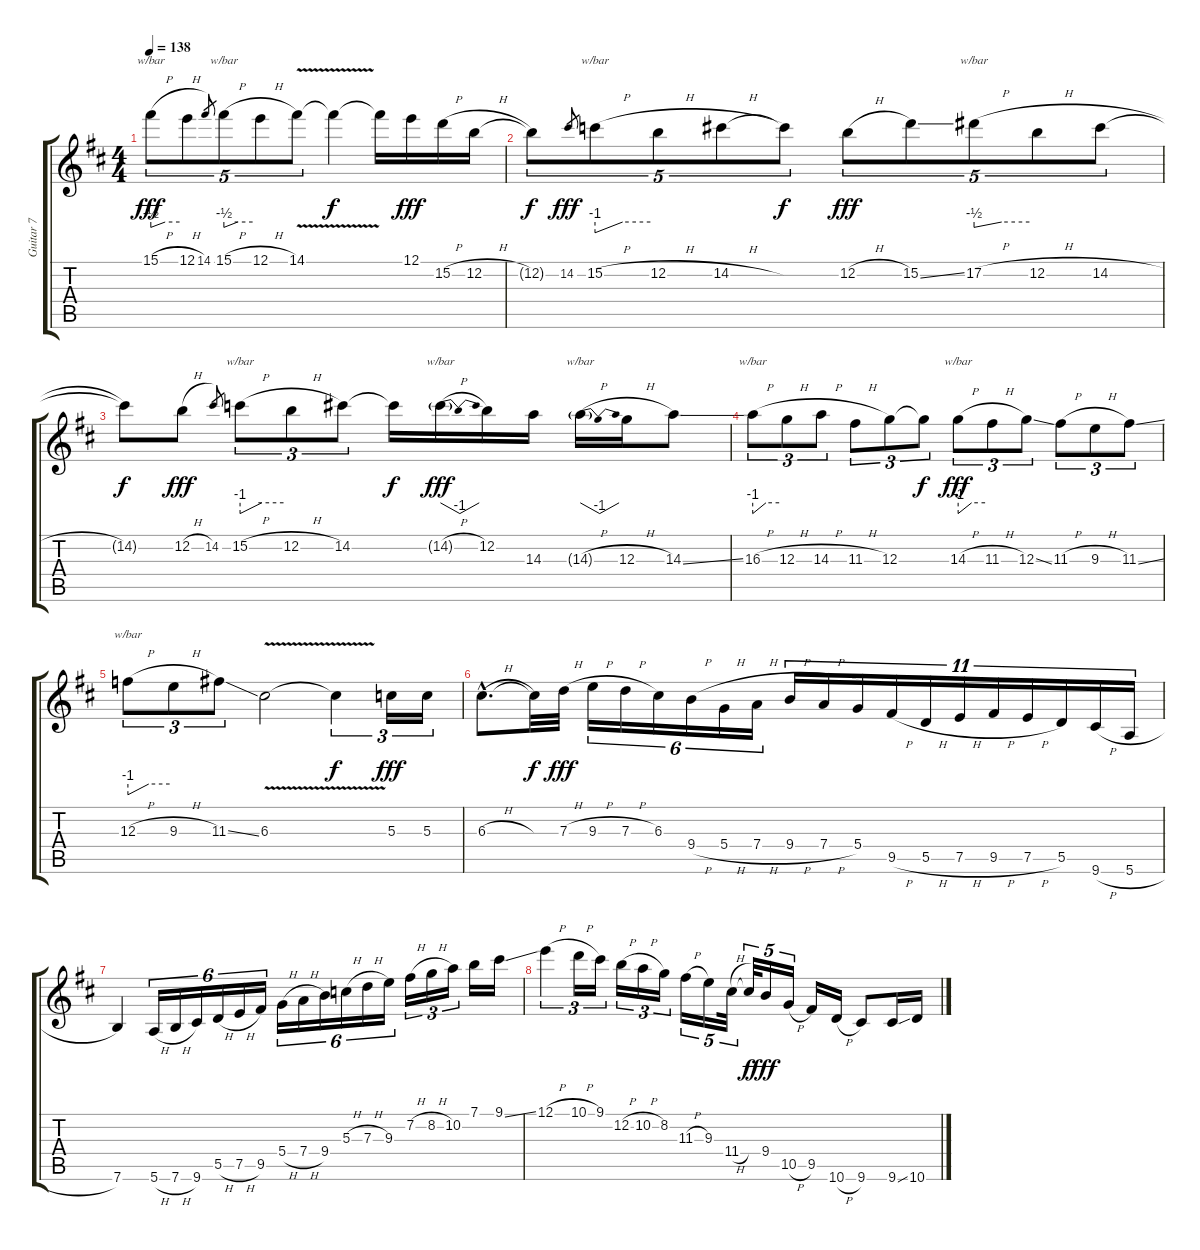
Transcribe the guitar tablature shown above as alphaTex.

\track ("Guitar 7" "Guitar 7") {instrument distortionguitar}
\staff {score tabs}
\tuning (E4 B3 G3 D3 A2 E2) {hide}
\ts (4 4)
\tempo 138
\clef g2
\ks d
15.1{h}.8{tu (5 4) tbe (custom default 0 -2 30 0 60 0) dy fff} 12.1{h}.8{tu (5 4)} 14.1.8{gr} 15.1{h}.8{tu (5 4) tbe (custom default 0 -2 29 0 60 0)} 12.1{h}.8{tu (5 4)} 14.1{v}.8{tu (5 4)} 14.1{t}.4{dy f} 14.1{t}.16 12.1.16{dy fff} 15.2{h}.16 12.2{h}.16 |
12.2{t}.8{tu (5 4) dy f} 14.2.8{gr dy fff} 15.2{h}.8{tu (5 4) tbe (custom default 0 -4 30 0 60 0)} 12.2{h}.8{tu (5 4)} 14.2{h}.8{tu (5 4)} 14.2{t}.8{tu (5 4) dy f} 12.2{h}.8{tu (5 4) dy fff} 15.2{ss}.8{tu (5 4)} 17.2{h}.8{tu (5 4) tbe (custom default 0 -2 30 0 60 0)} 12.2{h}.8{tu (5 4)} 14.2{h}.8{tu (5 4)} |
14.2{t}.8{dy f} 12.2{h}.8{dy fff} 14.2.8{gr} 15.2{h}.8{tu (3 2) tbe (custom default 0 -4 30 0 60 0)} 12.2{h}.8{tu (3 2)} 14.2.8{tu (3 2)} 14.2{t}.16{dy f} 14.2{h g}.16{tbe (dip default 0 0 30 -4 60 0) dy fff} 12.2.16 14.3.16 14.3{h g}.16{tbe (dip default 0 0 30 -4 60 0)} 12.3{h}.16 14.3{ss}.8 |
16.3{h}.8{tu (3 2) tbe (custom default 0 -4 30 0 60 0)} 12.3{h}.8{tu (3 2)} 14.3{h}.8{tu (3 2)} 11.3{h}.8{tu (3 2)} 12.3.8{tu (3 2)} 12.3{t}.8{tu (3 2) dy f} 14.3{h}.8{tu (3 2) tbe (custom default 0 -4 30 0 60 0) dy fff} 11.3{h}.8{tu (3 2)} 12.3{ss}.8{tu (3 2)} 11.3{h}.8{tu (3 2)} 9.3{h}.8{tu (3 2)} 11.3{ss}.8{tu (3 2)} |
12.3{h}.8{tu (3 2) tbe (custom default 0 -4 30 0 60 0)} 9.3{h}.8{tu (3 2)} 11.3{ss}.8{tu (3 2)} 6.3{v}.2 6.3{t}.4{tu (3 2) dy f} 5.3.16{tu (3 2) dy fff} 5.3.16{tu (3 2)} |
6.3{h hac}.8{d} 6.3{t}.32{dy f} 7.3{h}.32{dy fff} 9.3{h}.16{tu (6 4)} 7.3{h}.16{tu (6 4)} 6.3.16{tu (6 4)} 9.4{h}.16{tu (6 4)} 5.4{h}.16{tu (6 4)} 7.4{h}.16{tu (6 4)} 9.4{h}.16{tu (11 8)} 7.4{h}.16{tu (11 8)} 5.4.16{tu (11 8)} 9.5{h}.16{tu (11 8)} 5.5{h}.16{tu (11 8)} 7.5{h}.16{tu (11 8)} 9.5{h}.16{tu (11 8)} 7.5{h}.16{tu (11 8)} 5.5.16{tu (11 8)} 9.6{h}.16{tu (11 8)} 5.6{h}.16{tu (11 8)} |
7.6.4 5.6{h}.16{tu (6 4)} 7.6{h}.16{tu (6 4)} 9.6.16{tu (6 4)} 5.5{h}.16{tu (6 4)} 7.5{h}.16{tu (6 4)} 9.5.16{tu (6 4)} 5.4{h}.16{tu (6 4)} 7.4{h}.16{tu (6 4)} 9.4.16{tu (6 4)} 5.3{h}.16{tu (6 4)} 7.3{h}.16{tu (6 4)} 9.3.16{tu (6 4)} 7.2{h}.16{tu (3 2)} 8.2{h}.16{tu (3 2)} 10.2.16{tu (3 2)} 7.1.16 9.1{ss}.16 |
12.1{h}.4{tu (3 2)} 10.1{h}.16{tu (3 2)} 9.1.16{tu (3 2)} 12.2{h}.16{tu (3 2)} 10.2{h}.16{tu (3 2)} 8.2.16{tu (3 2)} 11.3{h}.16{tu (5 4)} 9.3.16{tu (5 4)} 11.4{h}.32{tu (5 4)} 11.4{t}.32{tu (5 4) dy f} 9.4.16{tu (5 4) dy fff} 10.5{h}.16{tu (5 4)} 9.5.16 10.6{h}.16 9.6.8 9.6{ss}.16 10.6{h}.16
